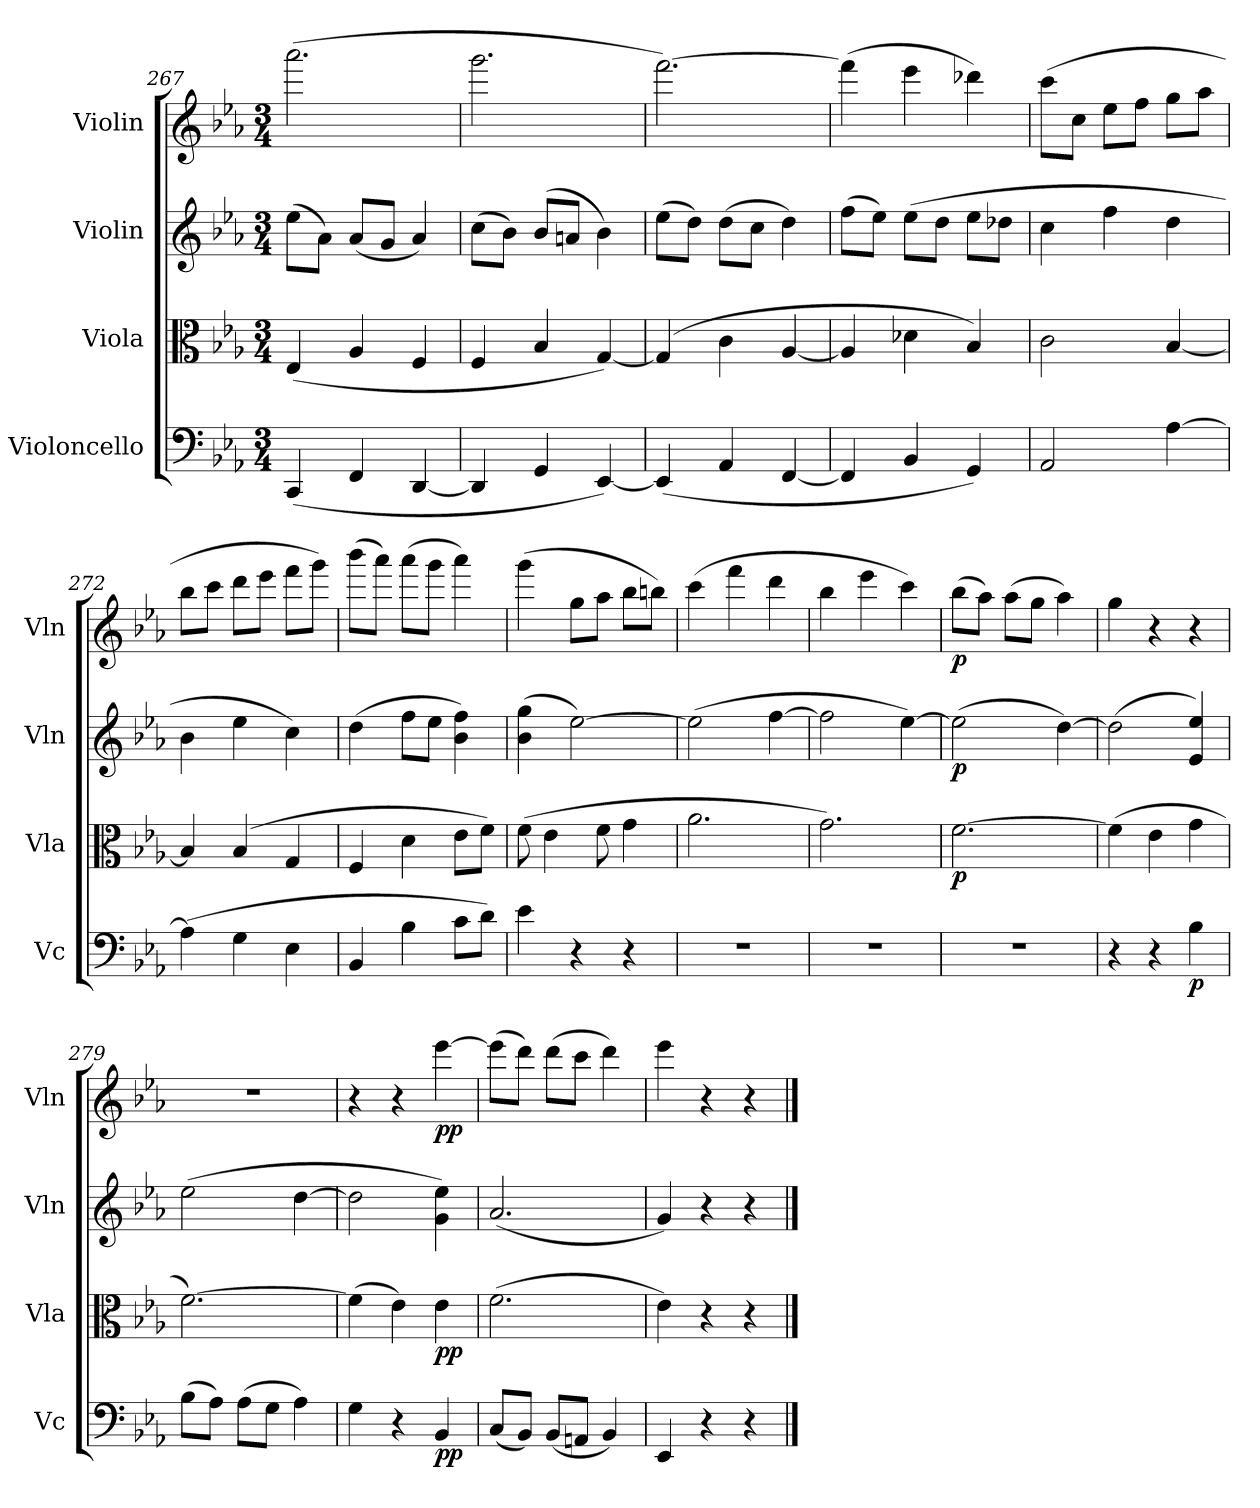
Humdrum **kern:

**kern	**dynam	**kern	**dynam	**kern	**dynam	**kern	**dynam
*part4	*part4	*part3	*part3	*part2	*part2	*part1	*part1
*staff4	*staff4	*staff3	*staff3	*staff2	*staff2	*staff1	*staff1
*I"Violoncello	*	*I"Viola	*	*I"Violin	*	*I"Violin	*
*I'Vc	*	*I'Vla	*	*I'Vln	*	*I'Vln	*
*clefF4	*	*clefC3	*	*clefG2	*	*clefG2	*
*k[b-e-a-]	*	*k[b-e-a-]	*	*k[b-e-a-]	*	*k[b-e-a-]	*
*M3/4	*	*M3/4	*	*M3/4	*	*M3/4	*
=267	=267	=267	=267	=267	=267	=267	=267
(4CC	.	(4E-	.	(8ee-\L	.	(2.aaa-	.
.	.	.	.	8a-\J)	.	.	.
4FF	.	4A-	.	(8a-/L	.	.	.
.	.	.	.	8g/J	.	.	.
[4DD	.	4F	.	4a-)	.	.	.
=268	=268	=268	=268	=268	=268	=268	=268
4DD]	.	4F	.	(8cc\L	.	2.ggg	.
.	.	.	.	8b-\J)	.	.	.
4GG	.	4B-	.	(8b-/L	.	.	.
.	.	.	.	8an/J	.	.	.
[4EE-)	.	[4G)	.	4b-)	.	.	.
=269	=269	=269	=269	=269	=269	=269	=269
(4EE-]	.	(4G]	.	(8ee-\L	.	[2.fff)	.
.	.	.	.	8dd\J)	.	.	.
4AA-	.	4c	.	(8dd\L	.	.	.
.	.	.	.	8cc\J	.	.	.
[4FF	.	[4A-	.	4dd)	.	.	.
=270	=270	=270	=270	=270	=270	=270	=270
4FF]	.	4A-]	.	(8ff\L	.	(4fff]	.
.	.	.	.	8ee-\J)	.	.	.
4BB-	.	4d-X	.	(8ee-\L	.	4eee-	.
.	.	.	.	8dd\J	.	.	.
4GG)	.	4B-)	.	8ee-\L	.	4ddd-X)	.
.	.	.	.	8dd-X\J	.	.	.
=271	=271	=271	=271	=271	=271	=271	=271
2AA-	.	2c	.	4cc	.	(8ccc\L	.
.	.	.	.	.	.	8cc\J	.
.	.	.	.	4ff	.	8ee-\L	.
.	.	.	.	.	.	8ff\J	.
[4A-	.	[4B-	.	4dd	.	8gg\L	.
.	.	.	.	.	.	8aa-\J	.
=272	=272	=272	=272	=272	=272	=272	=272
(4A-]	.	4B-]	.	4b-	.	8bb-\L	.
.	.	.	.	.	.	8ccc\J	.
4G	.	(4B-	.	4ee-	.	8ddd\L	.
.	.	.	.	.	.	8eee-\J	.
4E-	.	4G	.	4cc)	.	8fff\L	.
.	.	.	.	.	.	8ggg\J)	.
=273	=273	=273	=273	=273	=273	=273	=273
4BB-	.	4F	.	(4dd	.	(8bbb-\L	.
.	.	.	.	.	.	8aaa-\J)	.
4B-	.	4d	.	8ff\L	.	(8aaa-\L	.
.	.	.	.	8ee-\J	.	8ggg\J	.
8c\L	.	8e-\L	.	4b- 4ff)	.	4aaa-)	.
8d\J)	.	8f\J)	.	.	.	.	.
=274	=274	=274	=274	=274	=274	=274	=274
4e-	.	(8f	.	(4b- 4gg	.	(4ggg	.
.	.	4e-	.	.	.	.	.
4r	.	.	.	[2ee-)	.	8gg\L	.
.	.	8f	.	.	.	8aa-\J	.
4r	.	4g	.	.	.	8bb-\L	.
.	.	.	.	.	.	8bbn\J)	.
=275	=275	=275	=275	=275	=275	=275	=275
2.r	.	2.a-	.	(2ee-]	.	(4ccc	.
.	.	.	.	.	.	4fff	.
.	.	.	.	[4ff	.	4ddd	.
=276	=276	=276	=276	=276	=276	=276	=276
2.r	.	2.g)	.	2ff]	.	4bb-	.
.	.	.	.	.	.	4eee-	.
.	.	.	.	[4ee-)	.	4ccc)	.
=277	=277	=277	=277	=277	=277	=277	=277
2.r	.	[2.f	p	(2ee-]	p	(8bb-\L	p
.	.	.	.	.	.	8aa-\J)	.
.	.	.	.	.	.	(8aa-\L	.
.	.	.	.	.	.	8gg\J	.
.	.	.	.	[4dd)	.	4aa-)	.
=278	=278	=278	=278	=278	=278	=278	=278
4r	.	(4f]	.	(2dd]	.	4gg	.
4r	.	4e-	.	.	.	4r	.
4B-	p	4g	.	4e- 4ee-)	.	4r	.
=279	=279	=279	=279	=279	=279	=279	=279
(8B-\L	.	[2.f)	.	(2ee-	.	2.r	.
8A-\J)	.	.	.	.	.	.	.
(8A-\L	.	.	.	.	.	.	.
8G\J	.	.	.	.	.	.	.
4A-)	.	.	.	[4dd	.	.	.
=280	=280	=280	=280	=280	=280	=280	=280
4G	.	(4f]	.	2dd]	.	4r	.
4r	.	4e-)	.	.	.	4r	.
4BB-	pp	4e-	pp	4g 4ee-)	.	[4eee-	pp
=281	=281	=281	=281	=281	=281	=281	=281
(8C/L	.	(2.f	.	(2.a-	.	(8eee-\L]	.
8BB-/J)	.	.	.	.	.	8ddd\J)	.
(8BB-/L	.	.	.	.	.	(8ddd\L	.
8AAn/J	.	.	.	.	.	8ccc\J	.
4BB-)	.	.	.	.	.	4ddd)	.
=282	=282	=282	=282	=282	=282	=282	=282
4EE-	.	4e-)	.	4g)	.	4eee-	.
4r	.	4r	.	4r	.	4r	.
4r	.	4r	.	4r	.	4r	.
==	==	==	==	==	==	==	==
*-	*-	*-	*-	*-	*-	*-	*-
